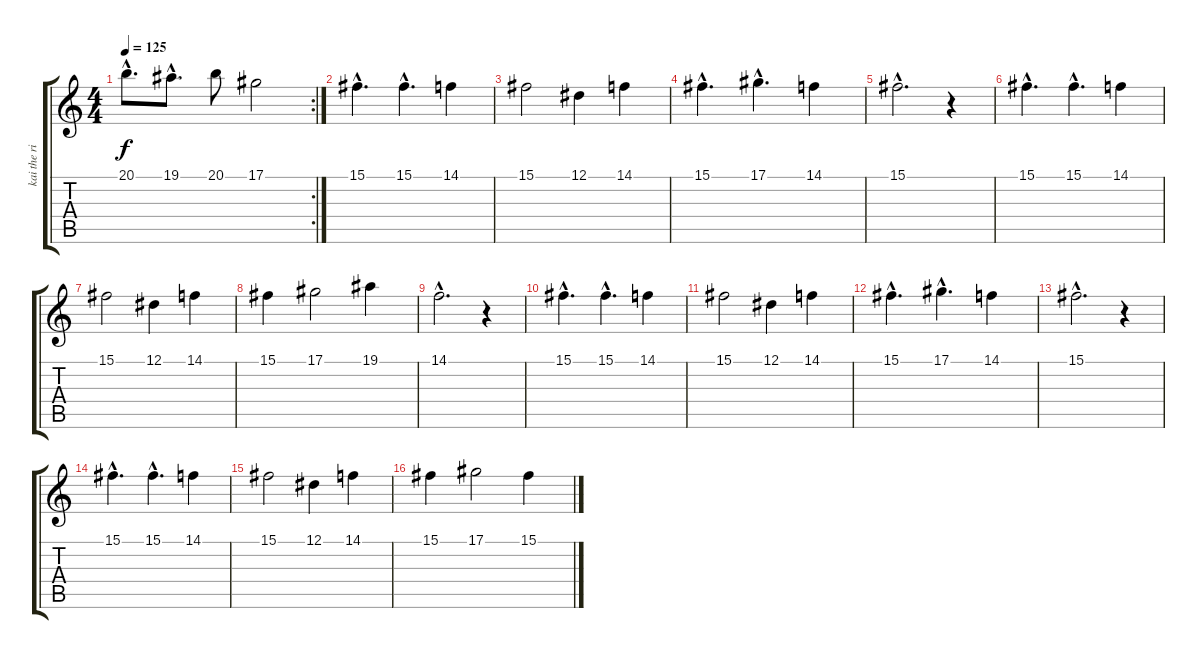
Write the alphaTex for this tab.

\track ("kai the ripper" "kai the ri") {instrument cello}
\staff {score tabs}
\tuning (Eb4 Bb3 Gb3 Db3 Ab2 Eb2) {hide}
\rc 2
\ts (4 4)
\tempo 125
\clef g2
\ks c
20.1{hac}.8{d dy f} 19.1{hac}.8{d} 20.1.8 17.1.2 |
15.1{hac}.4{d} 15.1{hac}.4{d} 14.1.4 |
15.1.2 12.1.4 14.1.4 |
15.1{hac}.4{d} 17.1{hac}.4{d} 14.1.4 |
15.1{hac}.2{d} r.4 |
15.1{hac}.4{d} 15.1{hac}.4{d} 14.1.4 |
15.1.2 12.1.4 14.1.4 |
15.1.4 17.1.2 19.1.4 |
14.1{hac}.2{d} r.4 |
15.1{hac}.4{d} 15.1{hac}.4{d} 14.1.4 |
15.1.2 12.1.4 14.1.4 |
15.1{hac}.4{d} 17.1{hac}.4{d} 14.1.4 |
15.1{hac}.2{d} r.4 |
15.1{hac}.4{d} 15.1{hac}.4{d} 14.1.4 |
15.1.2 12.1.4 14.1.4 |
15.1.4 17.1.2 15.1.4
